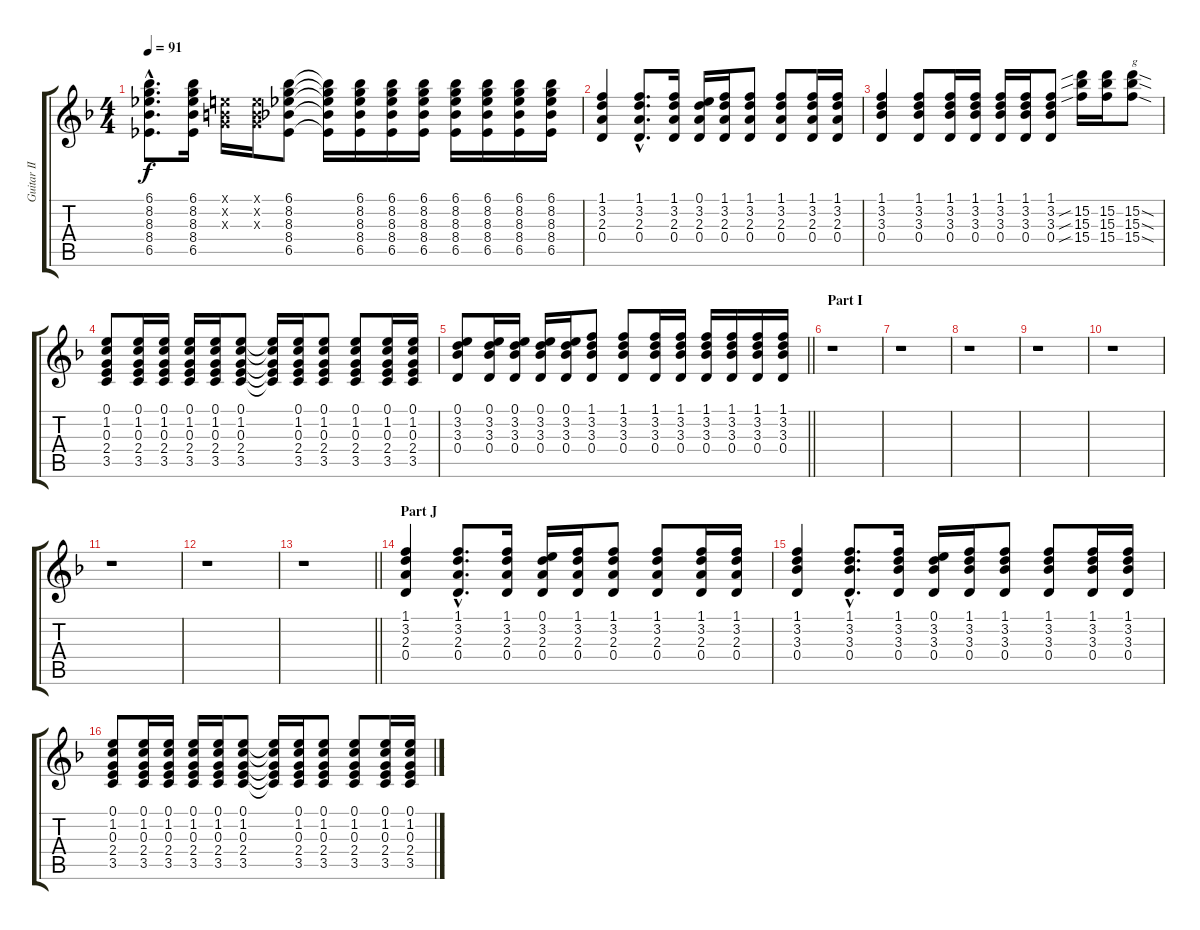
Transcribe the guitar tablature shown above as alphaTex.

\track ("Guitar II (Sugizo)" "Guitar II ") {instrument distortionguitar}
\staff {score tabs}
\tuning (E4 B3 G3 D3 A2 E2) {hide}
\ts (4 4)
\tempo 91
\clef g2
\ks f
(6.1{hac} 8.2{hac} 8.3{hac} 8.4{hac} 6.5{hac}).8{d dy f} (6.1 8.2 8.3 8.4 6.5).16 (0.1{x} 0.2{x} 0.3{x}).16 (0.1{x} 0.2{x} 0.3{x}).16 (6.1 8.2 8.3 8.4 6.5).8 (6.1{t} 8.2{t} 8.3{t} 8.4{t} 6.5{t}).16 (6.1 8.2 8.3 8.4 6.5).16 (6.1 8.2 8.3 8.4 6.5).16 (6.1 8.2 8.3 8.4 6.5).16 (6.1 8.2 8.3 8.4 6.5).16 (6.1 8.2 8.3 8.4 6.5).16 (6.1 8.2 8.3 8.4 6.5).16 (6.1 8.2 8.3 8.4 6.5).16 |
(1.1 3.2 2.3 0.4).4 (1.1{hac} 3.2{hac} 2.3{hac} 0.4{hac}).8{d} (1.1 3.2 2.3 0.4).16 (0.1 3.2 2.3 0.4).16 (1.1 3.2 2.3 0.4).16 (1.1 3.2 2.3 0.4).8 (1.1 3.2 2.3 0.4).8 (1.1 3.2 2.3 0.4).16 (1.1 3.2 2.3 0.4).16 |
(1.1 3.2 3.3 0.4).4 (1.1 3.2 3.3 0.4).8 (1.1 3.2 3.3 0.4).16 (1.1 3.2 3.3 0.4).16 (1.1 3.2 3.3 0.4).16 (1.1 3.2 3.3 0.4).16 (1.1 3.2 3.3 0.4).8 (15.2{sib} 15.3{sib} 15.4{sib}).16 (15.2 15.3 15.4).16 (15.2{sod} 15.3{sod} 15.4{sod}).8{txt "g"} |
(0.1 1.2 0.3 2.4 3.5).8 (0.1 1.2 0.3 2.4 3.5).16 (0.1 1.2 0.3 2.4 3.5).16 (0.1 1.2 0.3 2.4 3.5).16 (0.1 1.2 0.3 2.4 3.5).16 (0.1 1.2 0.3 2.4 3.5).8 (0.1{t} 1.2{t} 0.3{t} 2.4{t} 3.5{t}).16 (0.1 1.2 0.3 2.4 3.5).16 (0.1 1.2 0.3 2.4 3.5).8 (0.1 1.2 0.3 2.4 3.5).8 (0.1 1.2 0.3 2.4 3.5).16 (0.1 1.2 0.3 2.4 3.5).16 |
\barLineRight lightlight
(0.1 3.2 3.3 0.4).8 (0.1 3.2 3.3 0.4).16 (0.1 3.2 3.3 0.4).16 (0.1 3.2 3.3 0.4).16 (0.1 3.2 3.3 0.4).16 (1.1 3.2 3.3 0.4).8 (1.1 3.2 3.3 0.4).8 (1.1 3.2 3.3 0.4).16 (1.1 3.2 3.3 0.4).16 (1.1 3.2 3.3 0.4).16 (1.1 3.2 3.3 0.4).16 (1.1 3.2 3.3 0.4).16 (1.1 3.2 3.3 0.4).16 |
\section ("" "Part I")
r.1 |
r.1 |
r.1 |
r.1 |
r.1 |
r.1 |
r.1 |
\barLineRight lightlight
r.1 |
\section ("" "Part J")
(1.1 3.2 2.3 0.4).4 (1.1{hac} 3.2{hac} 2.3{hac} 0.4{hac}).8{d} (1.1 3.2 2.3 0.4).16 (0.1 3.2 2.3 0.4).16 (1.1 3.2 2.3 0.4).16 (1.1 3.2 2.3 0.4).8 (1.1 3.2 2.3 0.4).8 (1.1 3.2 2.3 0.4).16 (1.1 3.2 2.3 0.4).16 |
(1.1 3.2 3.3 0.4).4 (1.1{hac} 3.2{hac} 3.3{hac} 0.4{hac}).8{d} (1.1 3.2 3.3 0.4).16 (0.1 3.2 3.3 0.4).16 (1.1 3.2 3.3 0.4).16 (1.1 3.2 3.3 0.4).8 (1.1 3.2 3.3 0.4).8 (1.1 3.2 3.3 0.4).16 (1.1 3.2 3.3 0.4).16 |
(0.1 1.2 0.3 2.4 3.5).8 (0.1 1.2 0.3 2.4 3.5).16 (0.1 1.2 0.3 2.4 3.5).16 (0.1 1.2 0.3 2.4 3.5).16 (0.1 1.2 0.3 2.4 3.5).16 (0.1 1.2 0.3 2.4 3.5).8 (0.1{t} 1.2{t} 0.3{t} 2.4{t} 3.5{t}).16 (0.1 1.2 0.3 2.4 3.5).16 (0.1 1.2 0.3 2.4 3.5).8 (0.1 1.2 0.3 2.4 3.5).8 (0.1 1.2 0.3 2.4 3.5).16 (0.1 1.2 0.3 2.4 3.5).16
